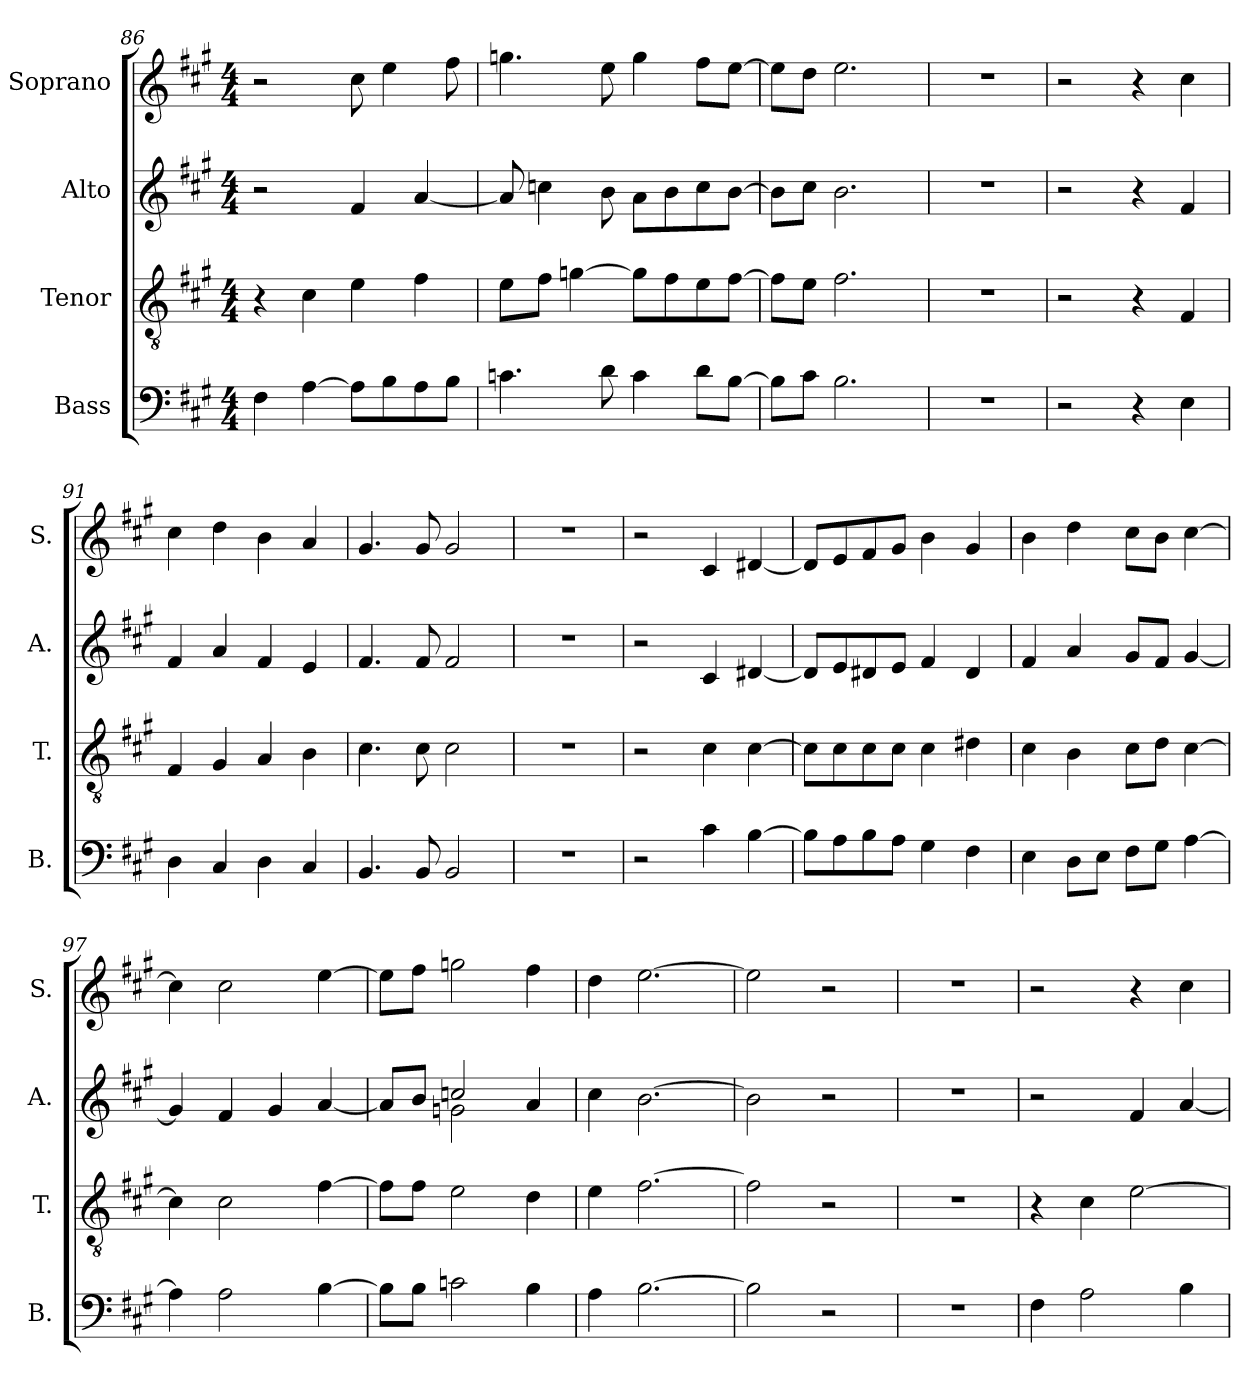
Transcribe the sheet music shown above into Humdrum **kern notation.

**kern	**kern	**kern	**kern
*part4	*part3	*part2	*part1
*staff4	*staff3	*staff2	*staff1
*I"Bass	*I"Tenor	*I"Alto	*I"Soprano
*I'B.	*I'T.	*I'A.	*I'S.
*clefF4	*clefGv2	*clefG2	*clefG2
*k[f#c#g#]	*k[f#c#g#]	*k[f#c#g#]	*k[f#c#g#]
*M4/4	*M4/4	*M4/4	*M4/4
=86	=86	=86	=86
4F#\	4r	2r	2r
[4A\	4c#\	.	.
8A\L]	4e\	4f#/	8cc#\
8B\	.	.	4ee\
8A\	4f#\	[4a/	.
8B\J	.	.	8ff#\
!!LO:LB:g=z
=87	=87	=87	=87
4.cn\	8e\L	8a/]	4.ggn\
.	8f#\J	4ccn\	.
.	[4gn\	.	.
8d\	.	8b\	8ee\
4c\	8g\L]	8a\L	4gg\
.	8f#\	8b\	.
8d\L	8e\	8cc\	8ff#\L
[8B\J	[8f#\J	[8b\J	[8ee\J
=88	=88	=88	=88
8B\L]	8f#\L]	8b\L]	8ee\L]
8c#\J	8e\J	8cc#\J	8dd\J
2.B\	2.f#\	2.b\	2.ee\
=89	=89	=89	=89
1r	1r	1r	1r
=90	=90	=90	=90
2r	2r	2r	2r
4r	4r	4r	4r
4E\	4F#/	4f#/	4cc#\
=91	=91	=91	=91
4D\	4F#/	4f#/	4cc#\
4C#/	4G#/	4a/	4dd\
4D\	4A/	4f#/	4b\
4C#/	4B\	4e/	4a/
=92	=92	=92	=92
4.BB/	4.c#\	4.f#/	4.g#/
8BB/	8c#\	8f#/	8g#/
2BB/	2c#\	2f#/	2g#/
!!LO:LB:g=z
=93	=93	=93	=93
1r	1r	1r	1r
=94	=94	=94	=94
2r	2r	2r	2r
4c#\	4c#\	4c#/	4c#/
[4B\	[4c#\	[4d#X/	[4d#X/
=95	=95	=95	=95
8B\L]	8c#\L]	8d#/L]	8d#/L]
8A\	8c#\	8e/	8e/
8B\	8c#\	8d#X/	8f#/
8A\J	8c#\J	8e/J	8g#/J
4G#\	4c#\	4f#/	4b\
4F#\	4d#X\	4d#/	4g#/
=96	=96	=96	=96
4E\	4c#\	4f#/	4b\
8D\L	4B\	4a/	4dd\
8E\J	.	.	.
8F#\L	8c#\L	8g#/L	8cc#\L
8G#\J	8d\J	8f#/J	8b\J
[4A\	[4c#\	[4g#/	[4cc#\
=97	=97	=97	=97
4A\]	4c#\]	4g#/]	4cc#\]
2A\	2c#\	4f#/	2cc#\
.	.	4g#/	.
[4B\	[4f#\	[4a/	[4ee\
=98	=98	=98	=98
*	*	*^	*
8B\L]	8f#\L]	8a/L]	4ryy	8ee\L]
8B\J	8f#\J	8b/J	.	8ff#\J
2cn\	2e\	2ccn/	2gn\	2ggn\
4B\	4d\	4a/	4ryy	4ff#\
*	*	*v	*v	*
!!LO:PB:g=z
=99	=99	=99	=99
4A\	4e\	4cc#\	4dd\
[2.B\	[2.f#\	[2.b\	[2.ee\
=100	=100	=100	=100
2B\]	2f#\]	2b\]	2ee\]
2r	2r	2r	2r
=101	=101	=101	=101
1r	1r	1r	1r
=102	=102	=102	=102
4F#\	4r	2r	2r
2A\	4c#\	.	.
.	[2e\	4f#/	4r
4B\	.	[4a/	4cc#\
=	=	=	=
*-	*-	*-	*-
